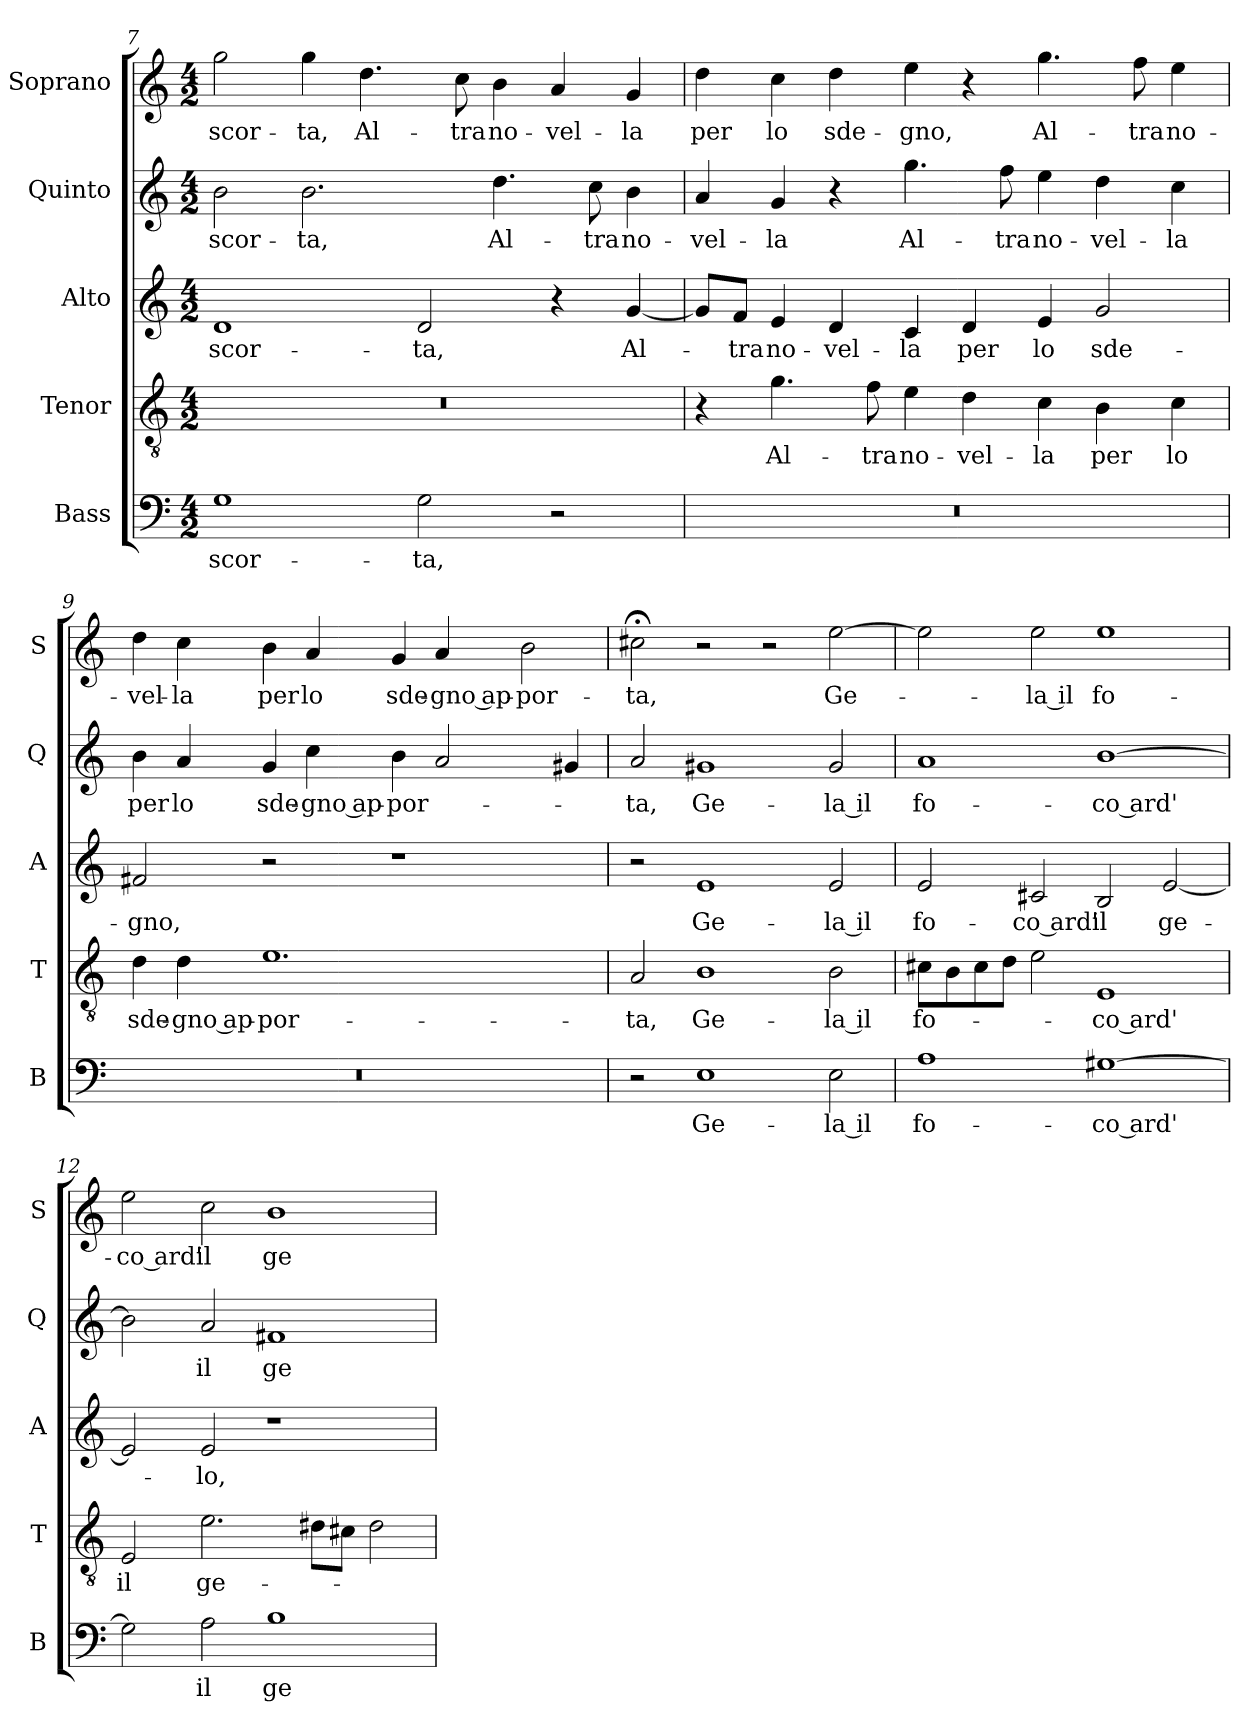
**kern	**text	**kern	**text	**kern	**text	**kern	**text	**kern	**text
*part5	*part5	*part4	*part4	*part3	*part3	*part2	*part2	*part1	*part1
*staff5	*staff5	*staff4	*staff4	*staff3	*staff3	*staff2	*staff2	*staff1	*staff1
*I"Bass	*	*I"Tenor	*	*I"Alto	*	*I"Quinto	*	*I"Soprano	*
*I'B	*	*I'T	*	*I'A	*	*I'Q	*	*I'S	*
*clefF4	*	*clefGv2	*	*clefG2	*	*clefG2	*	*clefG2	*
*k[]	*	*k[]	*	*k[]	*	*k[]	*	*k[]	*
*C:	*	*C:	*	*C:	*	*C:	*	*C:	*
*M4/2	*	*M4/2	*	*M4/2	*	*M4/2	*	*M4/2	*
=7	=7	=7	=7	=7	=7	=7	=7	=7	=7
!	!LO:LY:b	!	!	!	!LO:LY:b	!	!LO:LY:b	!	!LO:LY:b
1G	scor-	0r	.	1d	scor-	2b\	scor-	2gg\	scor-
!	!	!	!	!	!	!	!LO:LY:b	!	!LO:LY:b
.	.	.	.	.	.	2.b\	-ta,	4gg\	-ta,
!	!	!	!	!	!	!	!	!	!LO:LY:b
.	.	.	.	.	.	.	.	4.dd\	Al-
!	!LO:LY:b	!	!	!	!LO:LY:b	!	!	!	!
2G\	-ta,	.	.	2d/	-ta,	.	.	.	.
!	!	!	!	!	!	!	!	!	!LO:LY:b
.	.	.	.	.	.	.	.	8cc\	-tra
!	!	!	!	!	!	!	!LO:LY:b	!	!LO:LY:b
.	.	.	.	.	.	4.dd\	Al-	4b\	no-
!	!	!	!	!	!	!	!	!	!LO:LY:b
2r	.	.	.	4r	.	.	.	4a/	-vel-
!	!	!	!	!	!	!	!LO:LY:b	!	!
.	.	.	.	.	.	8cc\	-tra	.	.
!	!	!	!	!	!LO:LY:b	!	!LO:LY:b	!	!LO:LY:b
.	.	.	.	[4g/	Al-	4b\	no-	4g/	-la
!!LO:PB:g=z
=8	=8	=8	=8	=8	=8	=8	=8	=8	=8
!	!	!	!	!	!	!	!LO:LY:b	!	!LO:LY:b
0r	.	4r	.	8g/L]	.	4a/	-vel-	4dd\	per
!	!	!	!	!	!LO:LY:b	!	!	!	!
.	.	.	.	8f/J	-tra	.	.	.	.
!	!	!	!LO:LY:b	!	!LO:LY:b	!	!LO:LY:b	!	!LO:LY:b
.	.	4.g\	Al-	4e/	no-	4g/	-la	4cc\	lo
!	!	!	!	!	!LO:LY:b	!	!	!	!LO:LY:b
.	.	.	.	4d/	-vel-	4r	.	4dd\	sde-
!	!	!	!LO:LY:b	!	!	!	!	!	!
.	.	8f\	-tra	.	.	.	.	.	.
!	!	!	!LO:LY:b	!	!LO:LY:b	!	!LO:LY:b	!	!LO:LY:b
.	.	4e\	no-	4c/	-la	4.gg\	Al-	4ee\	-gno,
!	!	!	!LO:LY:b	!	!LO:LY:b	!	!	!	!
.	.	4d\	-vel-	4d/	per	.	.	4r	.
!	!	!	!	!	!	!	!LO:LY:b	!	!
.	.	.	.	.	.	8ff\	-tra	.	.
!	!	!	!LO:LY:b	!	!LO:LY:b	!	!LO:LY:b	!	!LO:LY:b
.	.	4c\	-la	4e/	lo	4ee\	no-	4.gg\	Al-
!	!	!	!LO:LY:b	!	!LO:LY:b	!	!LO:LY:b	!	!
.	.	4B\	per	2g/	sde-	4dd\	-vel-	.	.
!	!	!	!	!	!	!	!	!	!LO:LY:b
.	.	.	.	.	.	.	.	8ff\	-tra
!	!	!	!LO:LY:b	!	!	!	!LO:LY:b	!	!LO:LY:b
.	.	4c\	lo	.	.	4cc\	-la	4ee\	no-
=9	=9	=9	=9	=9	=9	=9	=9	=9	=9
!	!	!	!LO:LY:b	!	!LO:LY:b	!	!LO:LY:b	!	!LO:LY:b
0r	.	4d\	sde-	2f#X/	-gno,	4b\	per	4dd\	-vel-
!	!	!	!LO:LY:b	!	!	!	!LO:LY:b	!	!LO:LY:b
.	.	4d\	-gno ap-	.	.	4a/	lo	4cc\	-la
!	!	!	!LO:LY:b	!	!	!	!LO:LY:b	!	!LO:LY:b
.	.	1.e	-por-	2r	.	4g/	sde-	4b\	per
!	!	!	!	!	!	!	!LO:LY:b	!	!LO:LY:b
.	.	.	.	.	.	4cc\	-gno ap-	4a/	lo
!	!	!	!	!	!	!	!LO:LY:b	!	!LO:LY:b
.	.	.	.	1r	.	4b\	-por-	4g/	sde-
!	!	!	!	!	!	!	!	!	!LO:LY:b
.	.	.	.	.	.	2a/	.	4a/	-gno ap-
!	!	!	!	!	!	!	!	!	!LO:LY:b
.	.	.	.	.	.	.	.	2b\	-por-
.	.	.	.	.	.	4g#X/	.	.	.
=10	=10	=10	=10	=10	=10	=10	=10	=10	=10
!	!	!	!LO:LY:b	!	!	!	!LO:LY:b	!	!LO:LY:b
2r	.	2A/	-ta,	2r	.	2a/	-ta,	2cc#X;<\	-ta,
!	!LO:LY:b	!	!LO:LY:b	!	!LO:LY:b	!	!LO:LY:b	!	!
1E	Ge-	1B	Ge-	1e	Ge-	1g#X	Ge-	2r	.
.	.	.	.	.	.	.	.	2r	.
!	!LO:LY:b	!	!LO:LY:b	!	!LO:LY:b	!	!LO:LY:b	!	!LO:LY:b
2E\	-la il	2B\	-la il	2e/	-la il	2g#/	-la il	[2ee\	Ge-
!!LO:LB:g=z
=11	=11	=11	=11	=11	=11	=11	=11	=11	=11
!	!LO:LY:b	!	!LO:LY:b	!	!LO:LY:b	!	!LO:LY:b	!	!
1A	fo-	8c#X\L	fo-	2e/	fo-	1a	fo-	2ee\]	.
.	.	8B\	.	.	.	.	.	.	.
.	.	8c#\	.	.	.	.	.	.	.
.	.	8d\J	.	.	.	.	.	.	.
!	!	!	!	!	!LO:LY:b	!	!	!	!LO:LY:b
.	.	2e\	.	2c#X/	-co ard'	.	.	2ee\	-la il
!	!LO:LY:b	!	!LO:LY:b	!	!LO:LY:b	!	!LO:LY:b	!	!LO:LY:b
[1G#X	-co ard'	1E	-co ard'	2B/	il	[1b	-co ard'	1ee	fo-
!	!	!	!	!	!LO:LY:b	!	!	!	!
.	.	.	.	[2e/	ge-	.	.	.	.
=12	=12	=12	=12	=12	=12	=12	=12	=12	=12
!	!	!	!LO:LY:b	!	!	!	!	!	!LO:LY:b
2G#\]	.	2E/	il	2e/]	.	2b\]	.	2ee\	-co ard'
!	!LO:LY:b	!	!LO:LY:b	!	!LO:LY:b	!	!LO:LY:b	!	!LO:LY:b
2A\	il	2.e\	ge-	2e/	-lo,	2a/	il	2cc\	il
!	!LO:LY:b	!	!	!	!	!	!LO:LY:b	!	!LO:LY:b
1B	ge-	.	.	1r	.	1f#X	ge-	1b	ge-
.	.	8d#X\L	.	.	.	.	.	.	.
.	.	8c#X\J	.	.	.	.	.	.	.
.	.	2d#\	.	.	.	.	.	.	.
=	=	=	=	=	=	=	=	=	=
*-	*-	*-	*-	*-	*-	*-	*-	*-	*-
